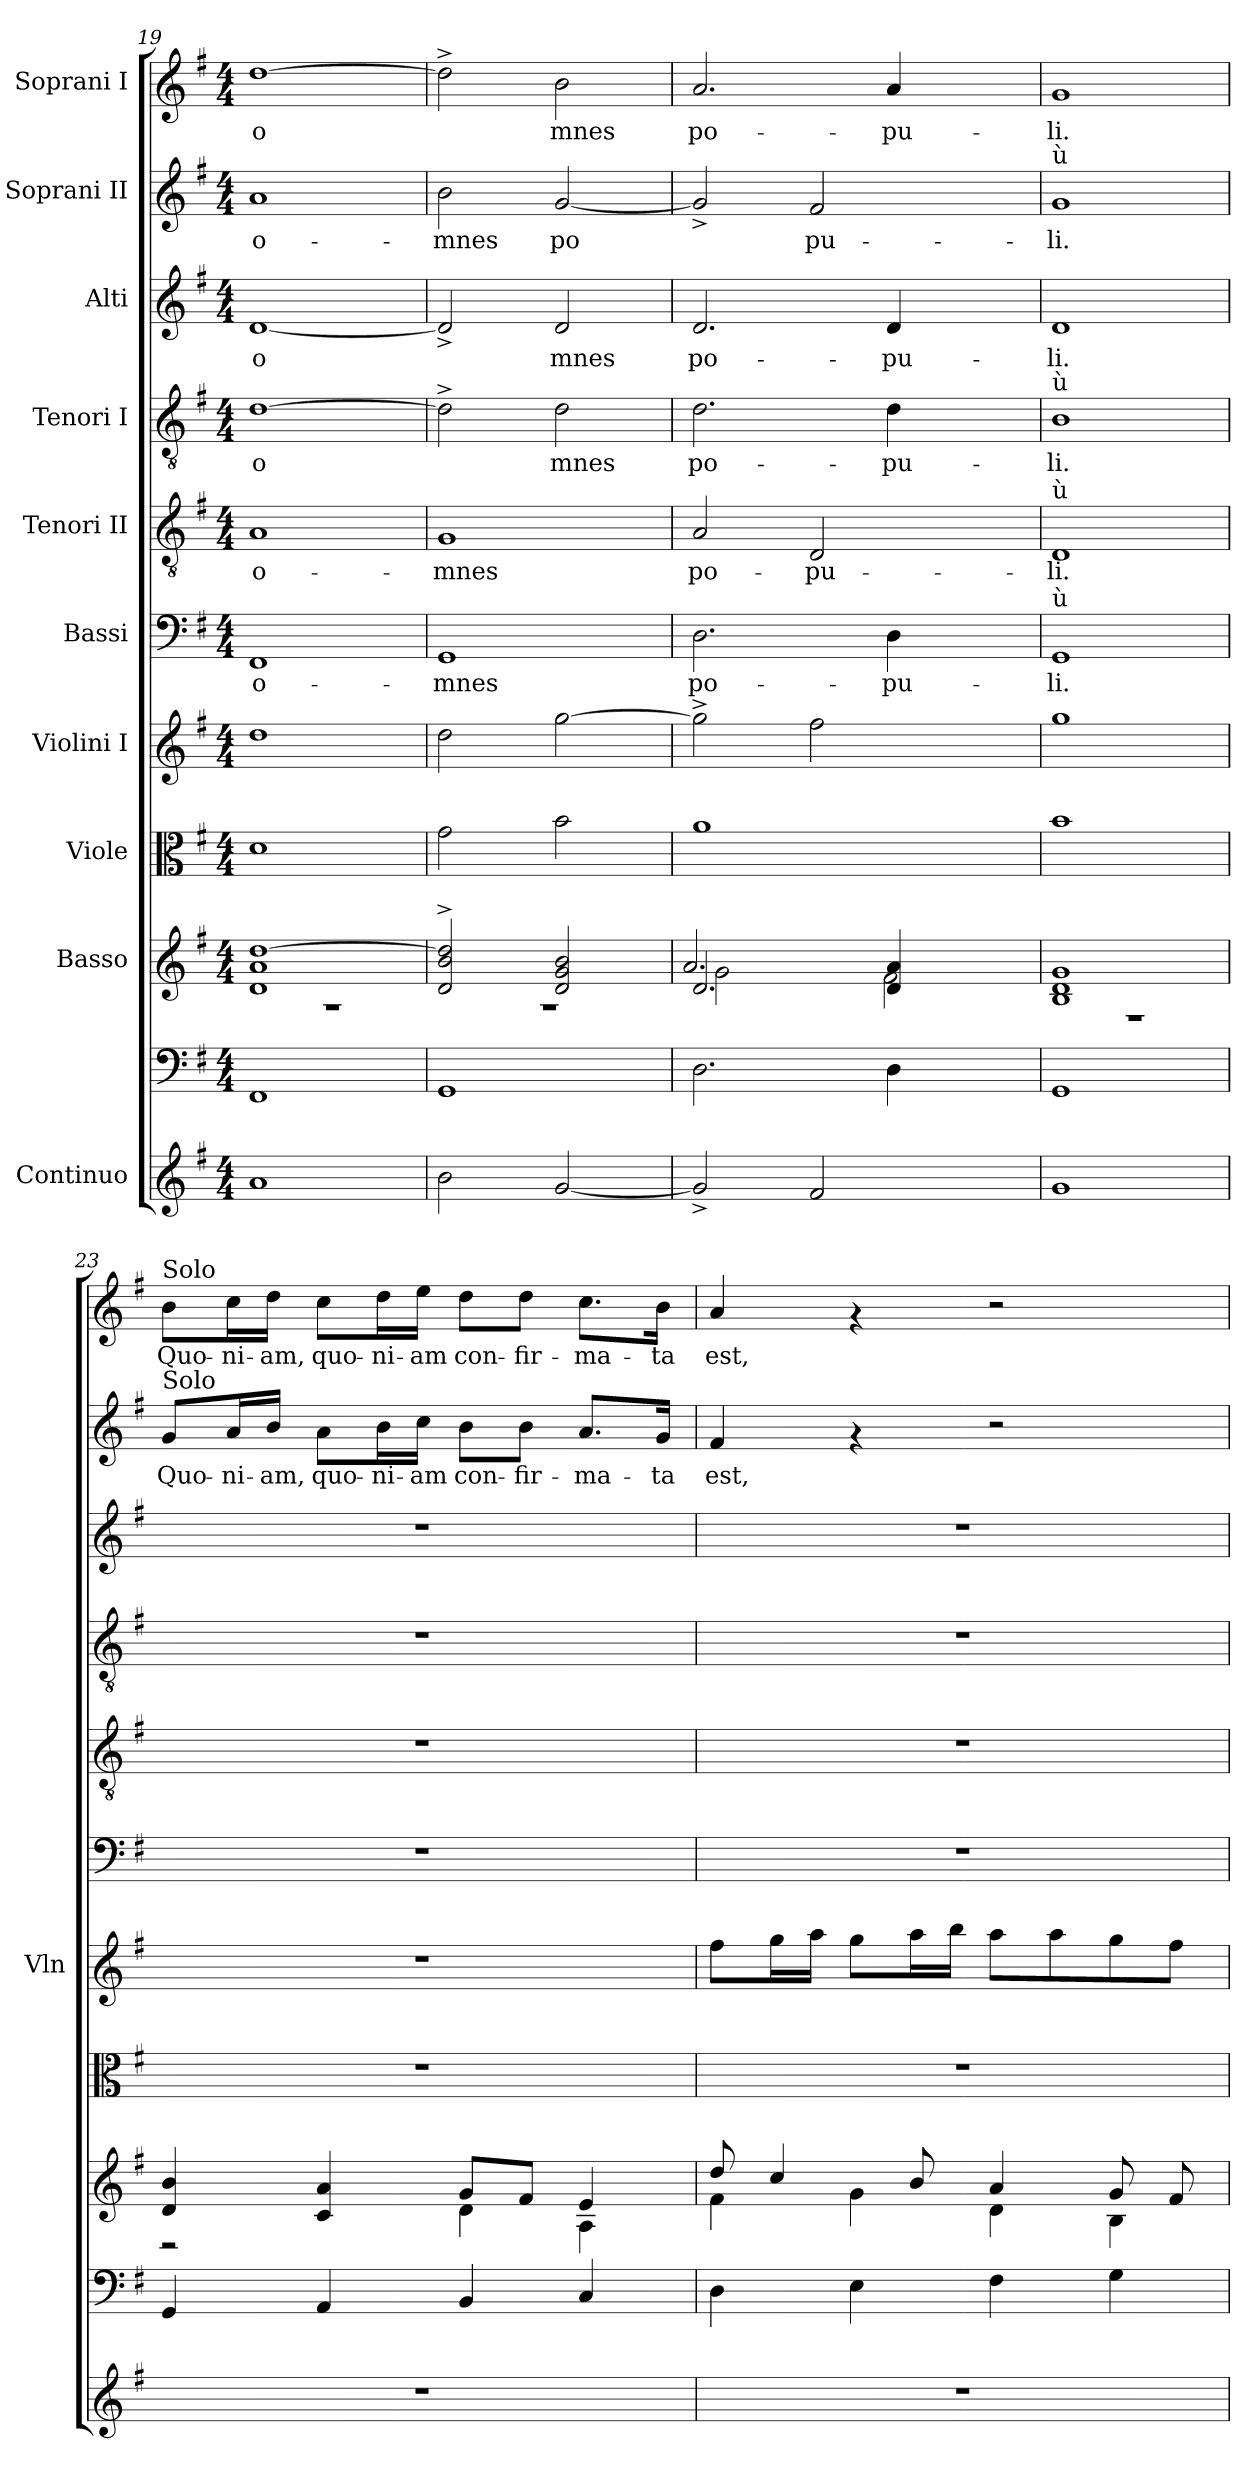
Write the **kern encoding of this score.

**kern	**kern	**kern	**kern	**kern	**kern	**text	**kern	**text	**kern	**text	**kern	**text	**kern	**text	**kern	**text
*part10	*part10	*part9	*part8	*part7	*part6	*part6	*part5	*part5	*part4	*part4	*part3	*part3	*part2	*part2	*part1	*part1
*staff11	*staff10	*staff9	*staff8	*staff7	*staff6	*staff6	*staff5	*staff5	*staff4	*staff4	*staff3	*staff3	*staff2	*staff2	*staff1	*staff1
*I"Continuo	*	*I"Basso	*I"Viole	*I"Violini I	*I"Bassi	*	*I"Tenori II	*	*I"Tenori I	*	*I"Alti	*	*I"Soprani II	*	*I"Soprani I	*
*	*	*	*	*I'Vln	*	*	*	*	*	*	*	*	*	*	*	*
*clefG2	*clefF4	*clefG2	*clefC3	*clefG2	*clefF4	*	*clefGv2	*	*clefGv2	*	*clefG2	*	*clefG2	*	*clefG2	*
*k[f#]	*k[f#]	*k[f#]	*k[f#]	*k[f#]	*k[f#]	*	*k[f#]	*	*k[f#]	*	*k[f#]	*	*k[f#]	*	*k[f#]	*
*G:	*G:	*G:	*G:	*G:	*G:	*	*G:	*	*G:	*	*G:	*	*G:	*	*G:	*
*M4/4	*M4/4	*M4/4	*M4/4	*M4/4	*M4/4	*	*M4/4	*	*M4/4	*	*M4/4	*	*M4/4	*	*M4/4	*
=19	=19	=19	=19	=19	=19	=19	=19	=19	=19	=19	=19	=19	=19	=19	=19	=19
*	*	*^	*	*	*	*	*	*	*	*	*	*	*	*	*	*
!	!	!	!	!	!	!	!LO:LY:b	!	!LO:LY:b	!	!LO:LY:b	!	!LO:LY:b	!	!LO:LY:b	!	!LO:LY:b
1a	1FF#	[<1dd 1a 1d	1r	1d	1dd	1FF#	o-	1A	o-	[>1d	o-	[<1d	o-	1a	o-	[>1dd	o-
=20	=20	=20	=20	=20	=20	=20	=20	=20	=20	=20	=20	=20	=20	=20	=20	=20	=20
!	!	!	!	!	!	!	!LO:LY:b	!	!LO:LY:b	!	!LO:LY:b	!	!LO:LY:b	!	!LO:LY:b	!	!LO:LY:b
2b\	1GG	2dd/]^< 2b/^< 2d/^<	1r	2g\	2dd\	1GG	-mnes	1G	-mnes	2d^>\]	-	2d^</]	-	2b\	-mnes	2dd^>\]	-
!	!	!	!	!	!	!	!	!	!	!	!LO:LY:b	!	!LO:LY:b	!	!LO:LY:b	!	!LO:LY:b
[<2g/	.	2b/ 2g/ 2d/	.	2b\	[>2gg\	.	.	.	.	2d\	mnes	2d/	mnes	[<2g/	po-	2b\	mnes
=21	=21	=21	=21	=21	=21	=21	=21	=21	=21	=21	=21	=21	=21	=21	=21	=21	=21
*	*	*	*^	*	*	*	*	*	*	*	*	*	*	*	*	*	*
!	!	!	!	!	!	!	!	!LO:LY:b	!	!LO:LY:b	!	!LO:LY:b	!	!LO:LY:b	!	!LO:LY:b	!	!LO:LY:b
2g^</]	2.D\	2.d/	2.a/	2g\	1a	2gg^>\]	2.D\	po-	2A/	po-	2.d\	po-	2.d/	po-	2g^</]	-	2.a/	po-
!	!	!	!	!	!	!	!	!	!	!LO:LY:b	!	!	!	!	!	!LO:LY:b	!	!
2f#/	.	.	.	2.ryy	.	2ff#\	.	.	2D/	-pu-	.	.	.	.	2f#/	pu-	.	.
!	!	!	!	!	!	!	!	!LO:LY:b	!	!	!	!LO:LY:b	!	!LO:LY:b	!	!	!	!LO:LY:b
.	4D\	4a/ 4d/	2f#\	.	.	.	4D\	-pu-	.	.	4d\	-pu-	4d/	-pu-	.	.	4a/	-pu-
4ryy	4ryy	4ryy	.	.	4ryy	4ryy	4ryy	.	4ryy	.	4ryy	.	4ryy	.	4ryy	.	4ryy	.
*	*	*	*v	*v	*	*	*	*	*	*	*	*	*	*	*	*	*	*
=22	=22	=22	=22	=22	=22	=22	=22	=22	=22	=22	=22	=22	=22	=22	=22	=22	=22
!	!	!	!	!	!	!	!	!	!	!	!	!	!	!LO:TX:a:t=ù	!	!	!
!	!	!	!	!	!	!	!	!	!	!LO:TX:a:t=ù	!	!	!	!	!	!	!
!	!	!	!	!	!	!	!	!LO:TX:a:t=ù	!	!	!	!	!	!	!	!	!
!	!	!	!	!	!	!LO:TX:a:t=ù	!	!	!	!	!	!	!	!	!	!	!
!	!	!	!	!	!	!	!LO:LY:b	!	!LO:LY:b	!	!LO:LY:b	!	!LO:LY:b	!	!LO:LY:b	!	!LO:LY:b
1g	1GG	1g 1d 1B	1r	1b	1gg	1GG	-li.	1D	-li.	1B	-li.	1d	-li.	1g	-li.	1g	-li.
=23	=23	=23	=23	=23	=23	=23	=23	=23	=23	=23	=23	=23	=23	=23	=23	=23	=23
!	!	!	!	!	!	!	!	!	!	!	!	!	!	!	!	!LO:TX:a:t=Solo	!
!	!	!	!	!	!	!	!	!	!	!	!	!	!	!LO:TX:a:t=Solo	!	!	!
!	!	!	!	!	!	!	!	!	!	!	!	!	!	!	!LO:LY:b	!	!LO:LY:b
1r	4GG/	4b/ 4d/	2r	1r	1r	1r	.	1r	.	1r	.	1r	.	8g/L	Quo-	8b\L	Quo-
!	!	!	!	!	!	!	!	!	!	!	!	!	!	!	!LO:LY:b	!	!LO:LY:b
.	.	.	.	.	.	.	.	.	.	.	.	.	.	16a/	-ni-	16cc\	-ni-
!	!	!	!	!	!	!	!	!	!	!	!	!	!	!	!LO:LY:b	!	!LO:LY:b
.	.	.	.	.	.	.	.	.	.	.	.	.	.	16b/J	-am,	16dd\J	-am,
!	!	!	!	!	!	!	!	!	!	!	!	!	!	!	!LO:LY:b	!	!LO:LY:b
.	4AA/	4a/ 4c/	.	.	.	.	.	.	.	.	.	.	.	8a\L	quo-	8cc\L	quo-
!	!	!	!	!	!	!	!	!	!	!	!	!	!	!	!LO:LY:b	!	!LO:LY:b
.	.	.	.	.	.	.	.	.	.	.	.	.	.	16b\	-ni-	16dd\	-ni-
!	!	!	!	!	!	!	!	!	!	!	!	!	!	!	!LO:LY:b	!	!LO:LY:b
.	.	.	.	.	.	.	.	.	.	.	.	.	.	16cc\J	-am	16ee\J	-am
!	!	!	!	!	!	!	!	!	!	!	!	!	!	!	!LO:LY:b	!	!LO:LY:b
.	4BB/	8g/L	4d\	.	.	.	.	.	.	.	.	.	.	8b\L	con-	8dd\L	con-
!	!	!	!	!	!	!	!	!	!	!	!	!	!	!	!LO:LY:b	!	!LO:LY:b
.	.	8f#/J	.	.	.	.	.	.	.	.	.	.	.	8b\J	-fir-	8dd\J	-fir-
!	!	!	!	!	!	!	!	!	!	!	!	!	!	!	!LO:LY:b	!	!LO:LY:b
.	4C/	4e/	4A\	.	.	.	.	.	.	.	.	.	.	8.a/L	-ma-	8.cc\L	-ma-
!	!	!	!	!	!	!	!	!	!	!	!	!	!	!	!LO:LY:b	!	!LO:LY:b
.	.	.	.	.	.	.	.	.	.	.	.	.	.	16g/J	-ta	16b\J	-ta
!!LO:PB:g=z
=24	=24	=24	=24	=24	=24	=24	=24	=24	=24	=24	=24	=24	=24	=24	=24	=24	=24
!	!	!	!	!	!	!	!	!	!	!	!	!	!	!	!LO:LY:b	!	!LO:LY:b
1r	4D\	8dd/	4f#\	1r	8ff#\L	1r	.	1r	.	1r	.	1r	.	4f#/	est,	4a/	est,
.	.	4cc/	.	.	16gg\	.	.	.	.	.	.	.	.	.	.	.	.
.	.	.	.	.	16aa\J	.	.	.	.	.	.	.	.	.	.	.	.
.	4E\	.	4g\	.	8gg\L	.	.	.	.	.	.	.	.	4rf	.	4rf	.
.	.	8b/	.	.	16aa\	.	.	.	.	.	.	.	.	.	.	.	.
.	.	.	.	.	16bb\J	.	.	.	.	.	.	.	.	.	.	.	.
.	4F#\	4a/	4d\	.	8aa\L	.	.	.	.	.	.	.	.	2r	.	2r	.
.	.	.	.	.	8aa\	.	.	.	.	.	.	.	.	.	.	.	.
.	4G\	8g/	4B\	.	8gg\	.	.	.	.	.	.	.	.	.	.	.	.
.	.	8f#/	.	.	8ff#\J	.	.	.	.	.	.	.	.	.	.	.	.
*	*	*v	*v	*	*	*	*	*	*	*	*	*	*	*	*	*	*
=	=	=	=	=	=	=	=	=	=	=	=	=	=	=	=	=
*-	*-	*-	*-	*-	*-	*-	*-	*-	*-	*-	*-	*-	*-	*-	*-	*-
